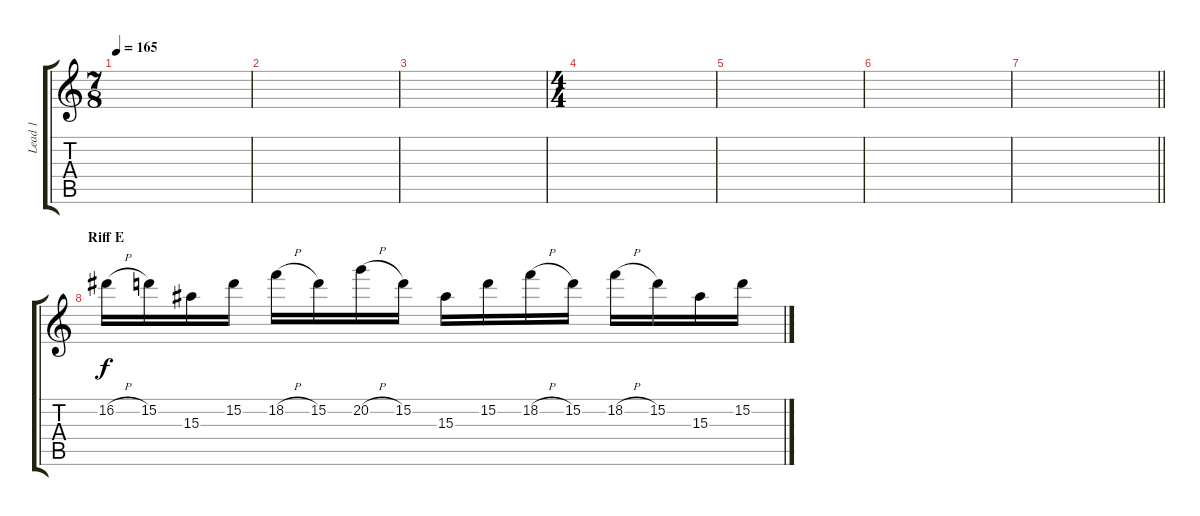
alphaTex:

\track ("Lead 1" "Lead 1") {instrument distortionguitar}
\staff {score tabs}
\tuning (E4 B3 G3 D3 A2 E2) {hide}
\ts (7 8)
\tempo 165
\clef g2
\ks c
|
|
|
\ts (4 4)
|
|
|
\barLineRight lightlight
|
\section ("" "Riff E")
16.2{h}.16 15.2.16 15.3.16 15.2.16 18.2{h}.16 15.2.16 20.2{h}.16 15.2.16 15.3.16 15.2.16 18.2{h}.16 15.2.16 18.2{h}.16 15.2.16 15.3.16 15.2.16
